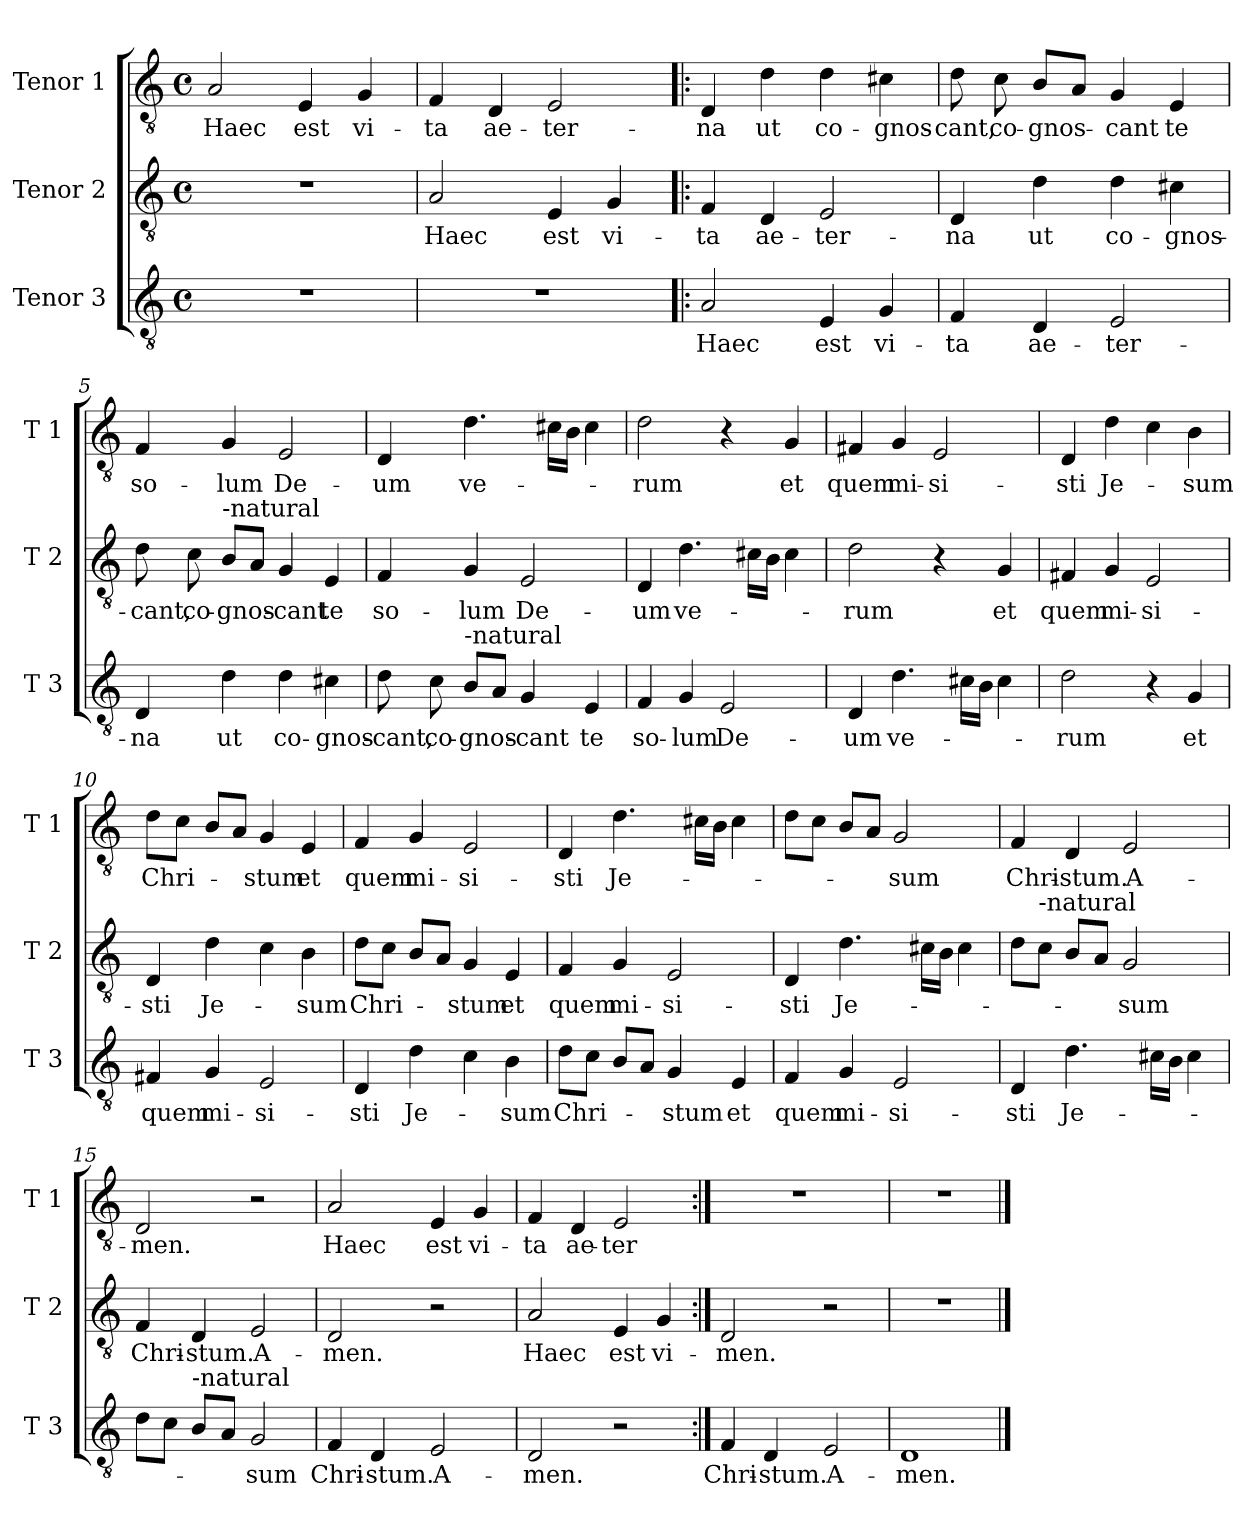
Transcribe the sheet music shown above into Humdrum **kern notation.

**kern	**text	**kern	**text	**kern	**text
*part3	*part3	*part2	*part2	*part1	*part1
*staff3	*staff3	*staff2	*staff2	*staff1	*staff1
*I"Tenor 3	*	*I"Tenor 2	*	*I"Tenor 1	*
*I'T 3	*	*I'T 2	*	*I'T 1	*
*clefGv2	*	*clefGv2	*	*clefGv2	*
*k[]	*	*k[]	*	*k[]	*
*C:	*	*C:	*	*C:	*
*M4/4	*	*M4/4	*	*M4/4	*
*met(c)	*	*met(c)	*	*met(c)	*
=1	=1	=1	=1	=1	=1
!	!	!	!	!	!LO:LY:b
1r	.	1r	.	2A/	Haec
!	!	!	!	!	!LO:LY:b
.	.	.	.	4E/	est
!	!	!	!	!	!LO:LY:b
.	.	.	.	4G/	vi-
=2	=2	=2	=2	=2	=2
!	!	!	!LO:LY:b	!	!LO:LY:b
1r	.	2A/	Haec	4F/	-ta
!	!	!	!	!	!LO:LY:b
.	.	.	.	4D/	ae-
!	!	!	!LO:LY:b	!	!LO:LY:b
.	.	4E/	est	2E/	-ter-
!	!	!	!LO:LY:b	!	!
.	.	4G/	vi-	.	.
=3!|:	=3!|:	=3!|:	=3!|:	=3!|:	=3!|:
!	!LO:LY:b	!	!LO:LY:b	!	!LO:LY:b
2A/	Haec	4F/	-ta	4D/	-na
!	!	!	!LO:LY:b	!	!LO:LY:b
.	.	4D/	ae-	4d\	ut
!	!LO:LY:b	!	!LO:LY:b	!	!LO:LY:b
4E/	est	2E/	-ter-	4d\	co-
!	!LO:LY:b	!	!	!	!LO:LY:b
4G/	vi-	.	.	4c#X\	-gnos-
=4	=4	=4	=4	=4	=4
!	!LO:LY:b	!	!LO:LY:b	!	!LO:LY:b
4F/	-ta	4D/	-na	8d\	-cant,
!	!	!	!	!	!LO:LY:b
.	.	.	.	8c\	co-
!	!LO:LY:b	!	!LO:LY:b	!	!LO:LY:b
4D/	ae-	4d\	ut	8B/L	-gnos-
.	.	.	.	8A/J	.
!	!LO:LY:b	!	!LO:LY:b	!	!LO:LY:b
2E/	-ter-	4d\	co-	4G/	-cant
!	!	!	!LO:LY:b	!	!LO:LY:b
.	.	4c#X\	-gnos-	4E/	te
!!LO:LB:g=z
=5	=5	=5	=5	=5	=5
!	!LO:LY:b	!	!LO:LY:b	!	!LO:LY:b
4D/	-na	8d\	-cant,	4F/	so-
!	!	!	!LO:LY:b	!	!
.	.	8c\	co-	.	.
!	!	!LO:TX:a:t=-natural	!	!	!
!	!LO:LY:b	!	!LO:LY:b	!	!LO:LY:b
4d\	ut	8B/L	-gnos-	4G/	-lum
.	.	8A/J	.	.	.
!	!LO:LY:b	!	!LO:LY:b	!	!LO:LY:b
4d\	co-	4G/	-cant	2E/	De-
!	!LO:LY:b	!	!LO:LY:b	!	!
4c#X\	-gnos-	4E/	te	.	.
=6	=6	=6	=6	=6	=6
!	!LO:LY:b	!	!LO:LY:b	!	!LO:LY:b
8d\	-cant,	4F/	so-	4D/	-um
!	!LO:LY:b	!	!	!	!
8c\	co-	.	.	.	.
!LO:TX:a:t=-natural	!	!	!	!	!
!	!LO:LY:b	!	!LO:LY:b	!	!LO:LY:b
8B/L	-gnos-	4G/	-lum	4.d\	ve-
8A/J	.	.	.	.	.
!	!LO:LY:b	!	!LO:LY:b	!	!
4G/	-cant	2E/	De-	.	.
.	.	.	.	16c#X\LL	.
.	.	.	.	16B\JJ	.
!	!LO:LY:b	!	!	!	!
4E/	te	.	.	4c#\	.
=7	=7	=7	=7	=7	=7
!	!LO:LY:b	!	!LO:LY:b	!	!LO:LY:b
4F/	so-	4D/	-um	2d\	-rum
!	!LO:LY:b	!	!LO:LY:b	!	!
4G/	-lum	4.d\	ve-	.	.
!	!LO:LY:b	!	!	!	!
2E/	De-	.	.	4r	.
.	.	16c#X\LL	.	.	.
.	.	16B\JJ	.	.	.
!	!	!	!	!	!LO:LY:b
.	.	4c#\	.	4G/	et
=8	=8	=8	=8	=8	=8
!	!LO:LY:b	!	!LO:LY:b	!	!LO:LY:b
4D/	-um	2d\	-rum	4F#X/	quem
!	!LO:LY:b	!	!	!	!LO:LY:b
4.d\	ve-	.	.	4G/	mi-
!	!	!	!	!	!LO:LY:b
.	.	4r	.	2E/	-si-
16c#X\LL	.	.	.	.	.
16B\JJ	.	.	.	.	.
!	!	!	!LO:LY:b	!	!
4c#\	.	4G/	et	.	.
!!LO:LB:g=z
=9	=9	=9	=9	=9	=9
!	!LO:LY:b	!	!LO:LY:b	!	!LO:LY:b
2d\	-rum	4F#X/	quem	4D/	-sti
!	!	!	!LO:LY:b	!	!LO:LY:b
.	.	4G/	mi-	4d\	Je-
!	!	!	!LO:LY:b	!	!
4r	.	2E/	-si-	4c\	.
!	!LO:LY:b	!	!	!	!LO:LY:b
4G/	et	.	.	4B\	-sum
=10	=10	=10	=10	=10	=10
!	!LO:LY:b	!	!LO:LY:b	!	!LO:LY:b
4F#X/	quem	4D/	-sti	8d\L	Chri-
.	.	.	.	8c\J	.
!	!LO:LY:b	!	!LO:LY:b	!	!
4G/	mi-	4d\	Je-	8B/L	.
.	.	.	.	8A/J	.
!	!LO:LY:b	!	!	!	!LO:LY:b
2E/	-si-	4c\	.	4G/	-stum
!	!	!	!LO:LY:b	!	!LO:LY:b
.	.	4B\	-sum	4E/	et
=11	=11	=11	=11	=11	=11
!	!LO:LY:b	!	!LO:LY:b	!	!LO:LY:b
4D/	-sti	8d\L	Chri-	4F/	quem
.	.	8c\J	.	.	.
!	!LO:LY:b	!	!	!	!LO:LY:b
4d\	Je-	8B/L	.	4G/	mi-
.	.	8A/J	.	.	.
!	!	!	!LO:LY:b	!	!LO:LY:b
4c\	.	4G/	-stum	2E/	-si-
!	!LO:LY:b	!	!LO:LY:b	!	!
4B\	-sum	4E/	et	.	.
=12	=12	=12	=12	=12	=12
!	!LO:LY:b	!	!LO:LY:b	!	!LO:LY:b
8d\L	Chri-	4F/	quem	4D/	-sti
8c\J	.	.	.	.	.
!	!	!	!LO:LY:b	!	!LO:LY:b
8B/L	.	4G/	mi-	4.d\	Je-
8A/J	.	.	.	.	.
!	!LO:LY:b	!	!LO:LY:b	!	!
4G/	-stum	2E/	-si-	.	.
.	.	.	.	16c#X\LL	.
.	.	.	.	16B\JJ	.
!	!LO:LY:b	!	!	!	!
4E/	et	.	.	4c#\	.
!!LO:PB:g=z
=13	=13	=13	=13	=13	=13
!	!LO:LY:b	!	!LO:LY:b	!	!
4F/	quem	4D/	-sti	8d\L	.
.	.	.	.	8c\J	.
!	!LO:LY:b	!	!LO:LY:b	!	!
4G/	mi-	4.d\	Je-	8B/L	.
.	.	.	.	8A/J	.
!	!LO:LY:b	!	!	!	!LO:LY:b
2E/	-si-	.	.	2G/	-sum
.	.	16c#X\LL	.	.	.
.	.	16B\JJ	.	.	.
.	.	4c#\	.	.	.
=14	=14	=14	=14	=14	=14
!	!LO:LY:b	!	!	!	!LO:LY:b
4D/	-sti	8d\L	.	4F/	Chri-
!	!	!LO:TX:a:t=-natural	!	!	!
.	.	8c\J	.	.	.
!	!LO:LY:b	!	!	!	!LO:LY:b
4.d\	Je-	8B/L	.	4D/	-stum.
.	.	8A/J	.	.	.
!	!	!	!LO:LY:b	!	!LO:LY:b
.	.	2G/	-sum	2E/	A-
16c#X\LL	.	.	.	.	.
16B\JJ	.	.	.	.	.
4c#\	.	.	.	.	.
=15	=15	=15	=15	=15	=15
!	!	!	!LO:LY:b	!	!LO:LY:b
8d\L	.	4F/	Chri-	2D/	-men.
8c\J	.	.	.	.	.
!LO:TX:a:t=-natural	!	!	!	!	!
!	!	!	!LO:LY:b	!	!
8B/L	.	4D/	-stum.	.	.
8A/J	.	.	.	.	.
!	!LO:LY:b	!	!LO:LY:b	!	!
2G/	-sum	2E/	A-	2r	.
=16	=16	=16	=16	=16	=16
!	!LO:LY:b	!	!LO:LY:b	!	!LO:LY:b
4F/	Chri-	2D/	-men.	2A/	Haec
!	!LO:LY:b	!	!	!	!
4D/	-stum.	.	.	.	.
!	!LO:LY:b	!	!	!	!LO:LY:b
2E/	A-	2r	.	4E/	est
!	!	!	!	!	!LO:LY:b
.	.	.	.	4G/	vi-
=17	=17	=17	=17	=17	=17
!	!LO:LY:b	!	!LO:LY:b	!	!LO:LY:b
2D/	-men.	2A/	Haec	4F/	-ta
!	!	!	!	!	!LO:LY:b
.	.	.	.	4D/	ae-
!	!	!	!LO:LY:b	!	!LO:LY:b
2r	.	4E/	est	2E/	-ter-
!	!	!	!LO:LY:b	!	!
.	.	4G/	vi-	.	.
!!LO:LB:g=z
=18:|!	=18:|!	=18:|!	=18:|!	=18:|!	=18:|!
!	!LO:LY:b	!	!LO:LY:b	!	!
4F/	Chri-	2D/	-men.	1r	.
!	!LO:LY:b	!	!	!	!
4D/	-stum.	.	.	.	.
!	!LO:LY:b	!	!	!	!
2E/	A-	2r	.	.	.
=19	=19	=19	=19	=19	=19
!	!LO:LY:b	!	!	!	!
1D	-men.	1r	.	1r	.
==	==	==	==	==	==
*-	*-	*-	*-	*-	*-
